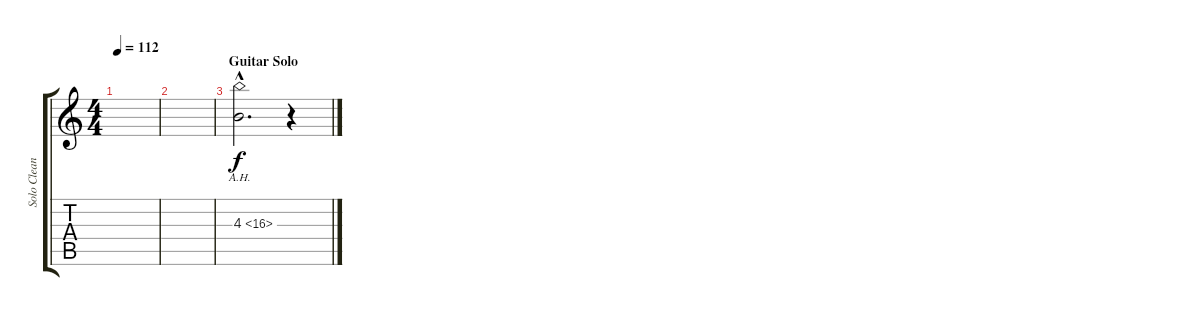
\track ("Solo Clean" "Solo Clean") {instrument acousticguitarnylon}
\staff {score tabs}
\tuning (E4 B3 G3 D3 A2 E2) {hide}
\ts (4 4)
\tempo 112
\clef g2
\ks c
|
|
\section ("" "Guitar Solo")
4.3{ah 12 hac}.2{d} r.4
